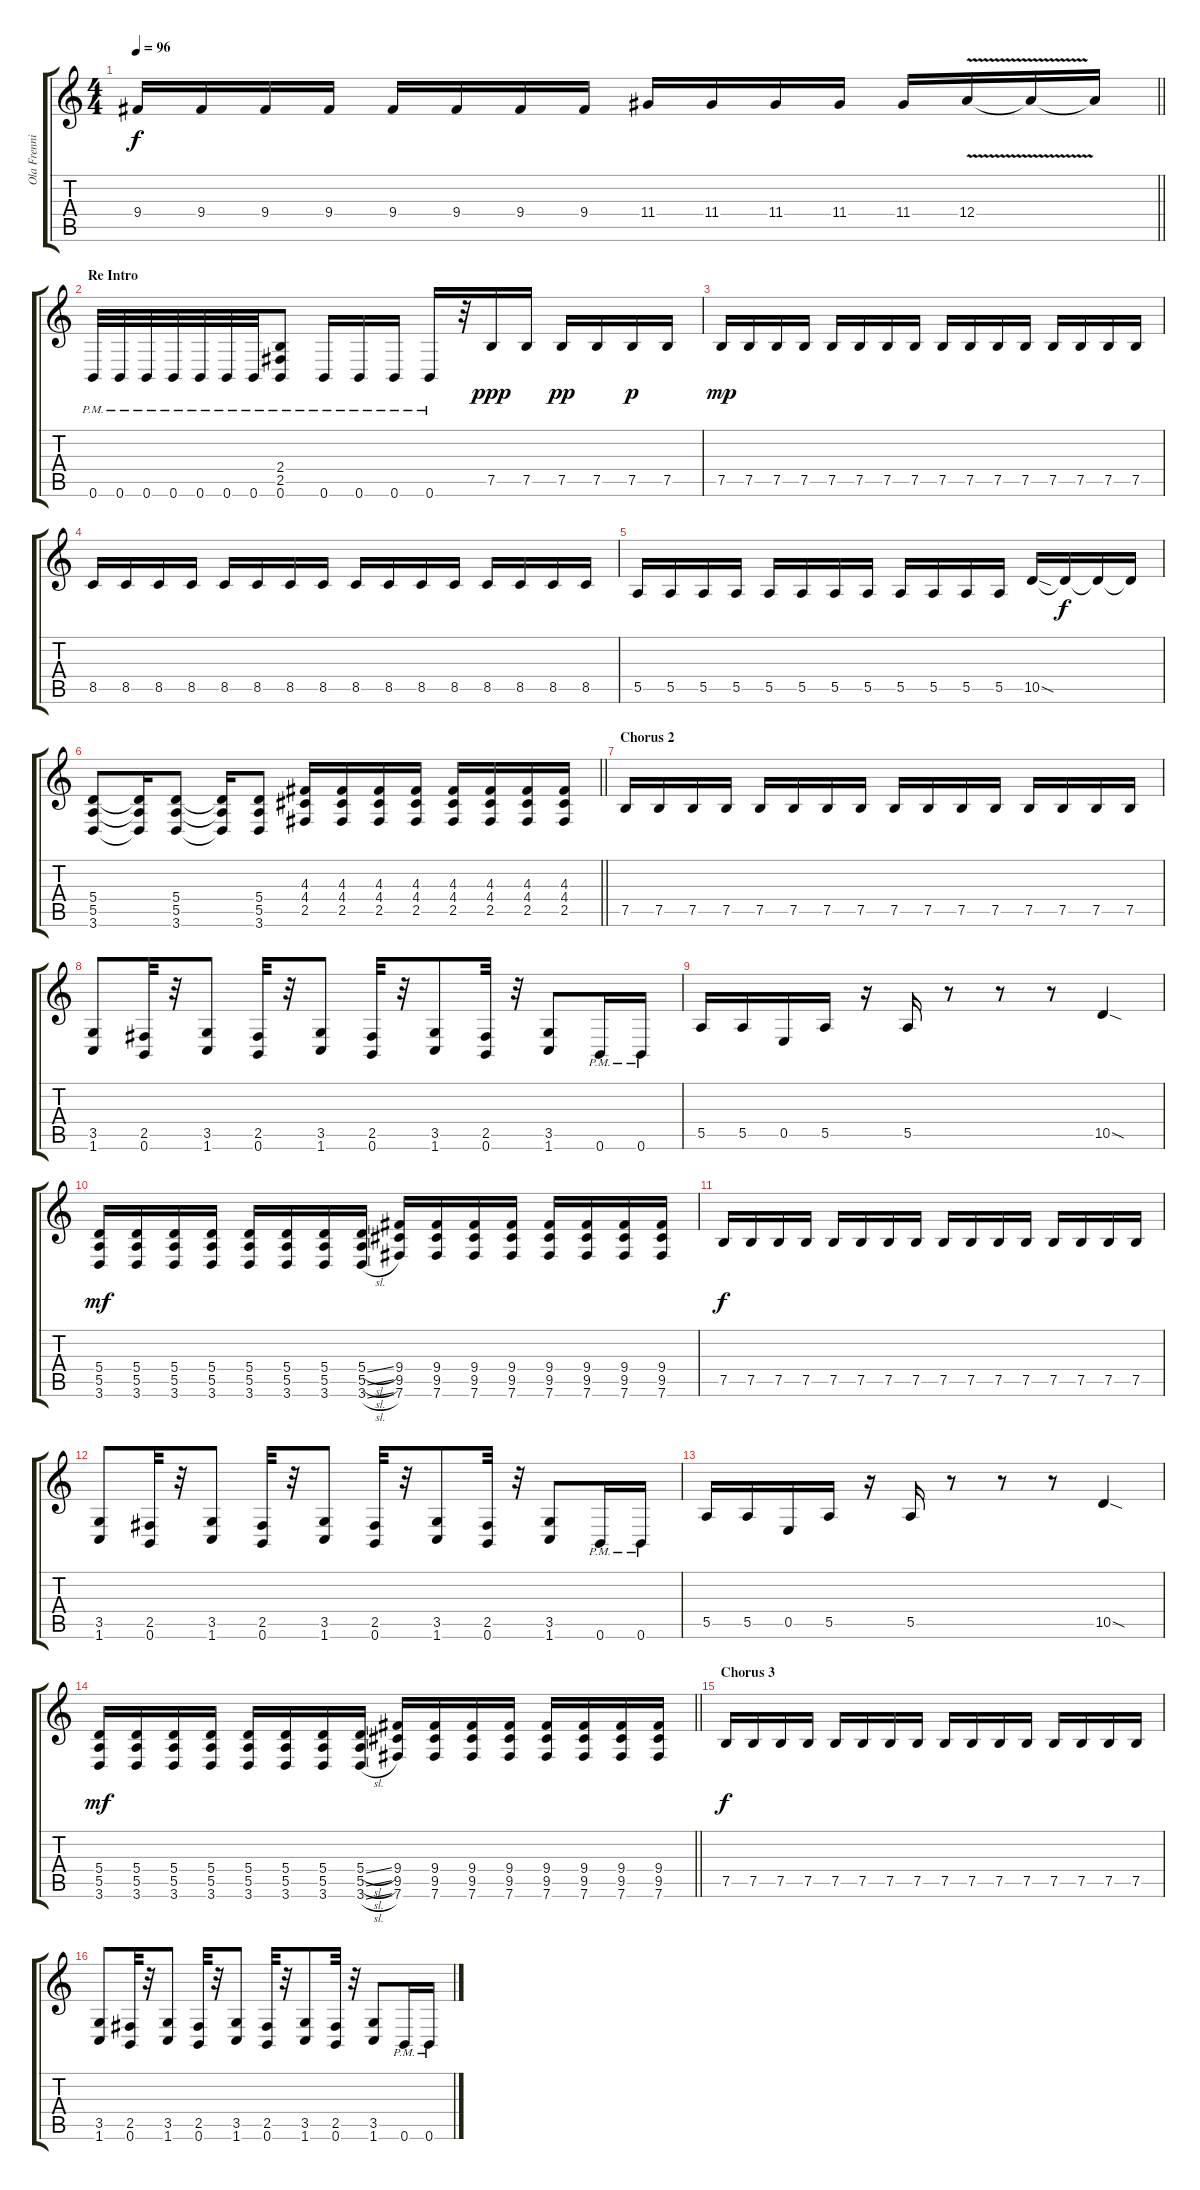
\track ("Ola Frenning (Guitar)" "Ola Frenni") {instrument distortionguitar}
\staff {score tabs}
\tuning (B3 Gb3 D3 A2 E2 B1) {hide}
\ts (4 4)
\tempo 96
\clef g2
\barLineRight lightlight
\ks c
9.4.16{dy f} 9.4.16 9.4.16 9.4.16 9.4.16 9.4.16 9.4.16 9.4.16 11.4.16 11.4.16 11.4.16 11.4.16 11.4.16 12.4{v}.16 12.4{t}.16 12.4{t}.16 |
\section ("" "Re Intro")
0.6{pm}.32 0.6{pm}.32 0.6{pm}.32 0.6{pm}.32 0.6{pm}.32 0.6{pm}.32 0.6{pm}.32 (2.4 2.5 0.6{pm}).8 0.6{pm}.16 0.6{pm}.16 0.6{pm}.16 0.6{pm}.16 r.32 7.5.16{dy ppp volume 12} 7.5.16 7.5.16{dy pp} 7.5.16 7.5.16{dy p} 7.5.16 |
7.5.16{dy mp} 7.5.16 7.5.16 7.5.16 7.5.16 7.5.16 7.5.16 7.5.16 7.5.16 7.5.16 7.5.16 7.5.16 7.5.16 7.5.16 7.5.16 7.5.16 |
8.5.16 8.5.16 8.5.16 8.5.16 8.5.16 8.5.16 8.5.16 8.5.16 8.5.16 8.5.16 8.5.16 8.5.16 8.5.16 8.5.16 8.5.16 8.5.16 |
5.5.16 5.5.16 5.5.16 5.5.16 5.5.16 5.5.16 5.5.16 5.5.16 5.5.16 5.5.16 5.5.16 5.5.16 10.5{sod}.16 10.5{t}.16{dy f} 10.5{t}.16 10.5{t}.16 |
\barLineRight lightlight
(5.4 5.5 3.6).8 (5.4{t} 5.5{t} 3.6{t}).16 (5.4 5.5 3.6).8 (5.4{t} 5.5{t} 3.6{t}).16 (5.4 5.5 3.6).8 (4.3 4.4 2.5).16 (4.3 4.4 2.5).16 (4.3 4.4 2.5).16 (4.3 4.4 2.5).16 (4.3 4.4 2.5).16 (4.3 4.4 2.5).16 (4.3 4.4 2.5).16 (4.3 4.4 2.5).16 |
\section ("" "Chorus 2")
7.5.16 7.5.16 7.5.16 7.5.16 7.5.16 7.5.16 7.5.16 7.5.16 7.5.16 7.5.16 7.5.16 7.5.16 7.5.16 7.5.16 7.5.16 7.5.16 |
(3.5 1.6).8 (2.5 0.6).32 r.32 (3.5 1.6).8 (2.5 0.6).32 r.32 (3.5 1.6).8 (2.5 0.6).32 r.32 (3.5 1.6).8 (2.5 0.6).32 r.32 (3.5 1.6).8 0.6{pm}.16 0.6{pm}.16 |
5.5.16 5.5.16 0.5.16 5.5.16 r.16 5.5.16 r.8 r.8 r.8 10.5{sod}.4 |
(5.4 5.5 3.6).16{dy mf} (5.4 5.5 3.6).16 (5.4 5.5 3.6).16 (5.4 5.5 3.6).16 (5.4 5.5 3.6).16 (5.4 5.5 3.6).16 (5.4 5.5 3.6).16 (5.4{sl} 5.5{sl} 3.6{sl}).16 (9.4 9.5 7.6).16 (9.4 9.5 7.6).16 (9.4 9.5 7.6).16 (9.4 9.5 7.6).16 (9.4 9.5 7.6).16 (9.4 9.5 7.6).16 (9.4 9.5 7.6).16 (9.4 9.5 7.6).16 |
7.5.16{dy f} 7.5.16 7.5.16 7.5.16 7.5.16 7.5.16 7.5.16 7.5.16 7.5.16 7.5.16 7.5.16 7.5.16 7.5.16 7.5.16 7.5.16 7.5.16 |
(3.5 1.6).8 (2.5 0.6).32 r.32 (3.5 1.6).8 (2.5 0.6).32 r.32 (3.5 1.6).8 (2.5 0.6).32 r.32 (3.5 1.6).8 (2.5 0.6).32 r.32 (3.5 1.6).8 0.6{pm}.16 0.6{pm}.16 |
5.5.16 5.5.16 0.5.16 5.5.16 r.16 5.5.16 r.8 r.8 r.8 10.5{sod}.4 |
\barLineRight lightlight
(5.4 5.5 3.6).16{dy mf} (5.4 5.5 3.6).16 (5.4 5.5 3.6).16 (5.4 5.5 3.6).16 (5.4 5.5 3.6).16 (5.4 5.5 3.6).16 (5.4 5.5 3.6).16 (5.4{sl} 5.5{sl} 3.6{sl}).16 (9.4 9.5 7.6).16 (9.4 9.5 7.6).16 (9.4 9.5 7.6).16 (9.4 9.5 7.6).16 (9.4 9.5 7.6).16 (9.4 9.5 7.6).16 (9.4 9.5 7.6).16 (9.4 9.5 7.6).16 |
\section ("" "Chorus 3")
7.5.16{dy f} 7.5.16 7.5.16 7.5.16 7.5.16 7.5.16 7.5.16 7.5.16 7.5.16 7.5.16 7.5.16 7.5.16 7.5.16 7.5.16 7.5.16 7.5.16 |
(3.5 1.6).8 (2.5 0.6).32 r.32 (3.5 1.6).8 (2.5 0.6).32 r.32 (3.5 1.6).8 (2.5 0.6).32 r.32 (3.5 1.6).8 (2.5 0.6).32 r.32 (3.5 1.6).8 0.6{pm}.16 0.6{pm}.16
